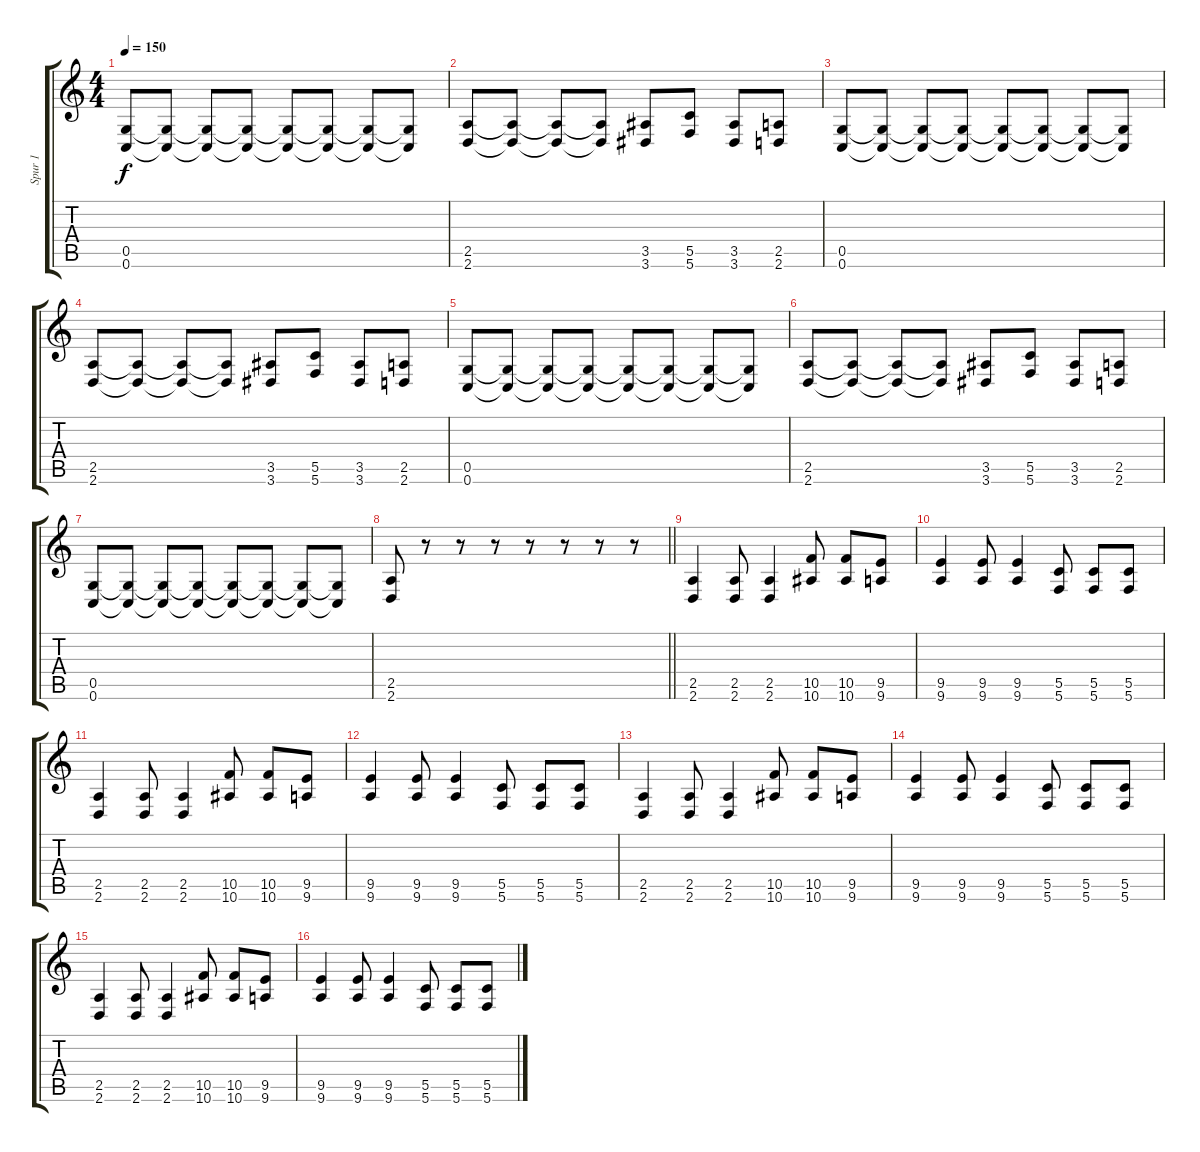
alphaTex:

\track ("Spur 1" "Spur 1") {instrument distortionguitar}
\staff {score tabs}
\tuning (D4 A3 F3 C3 G2 C2) {hide}
\ts (4 4)
\tempo 150
\clef g2
\ks c
(0.5 0.6).8{dy f} (0.5{t} 0.6{t}).8 (0.5{t} 0.6{t}).8 (0.5{t} 0.6{t}).8 (0.5{t} 0.6{t}).8 (0.5{t} 0.6{t}).8 (0.5{t} 0.6{t}).8 (0.5{t} 0.6{t}).8 |
(2.5 2.6).8 (2.5{t} 2.6{t}).8 (2.5{t} 2.6{t}).8 (2.5{t} 2.6{t}).8 (3.5 3.6).8 (5.5 5.6).8 (3.5 3.6).8 (2.5 2.6).8 |
(0.5 0.6).8 (0.5{t} 0.6{t}).8 (0.5{t} 0.6{t}).8 (0.5{t} 0.6{t}).8 (0.5{t} 0.6{t}).8 (0.5{t} 0.6{t}).8 (0.5{t} 0.6{t}).8 (0.5{t} 0.6{t}).8 |
(2.5 2.6).8 (2.5{t} 2.6{t}).8 (2.5{t} 2.6{t}).8 (2.5{t} 2.6{t}).8 (3.5 3.6).8 (5.5 5.6).8 (3.5 3.6).8 (2.5 2.6).8 |
(0.5 0.6).8 (0.5{t} 0.6{t}).8 (0.5{t} 0.6{t}).8 (0.5{t} 0.6{t}).8 (0.5{t} 0.6{t}).8 (0.5{t} 0.6{t}).8 (0.5{t} 0.6{t}).8 (0.5{t} 0.6{t}).8 |
(2.5 2.6).8 (2.5{t} 2.6{t}).8 (2.5{t} 2.6{t}).8 (2.5{t} 2.6{t}).8 (3.5 3.6).8 (5.5 5.6).8 (3.5 3.6).8 (2.5 2.6).8 |
(0.5 0.6).8 (0.5{t} 0.6{t}).8 (0.5{t} 0.6{t}).8 (0.5{t} 0.6{t}).8 (0.5{t} 0.6{t}).8 (0.5{t} 0.6{t}).8 (0.5{t} 0.6{t}).8 (0.5{t} 0.6{t}).8 |
\barLineRight lightlight
(2.5 2.6).8 r.8 r.8 r.8 r.8 r.8 r.8 r.8 |
(2.5 2.6).4 (2.5 2.6).8 (2.5 2.6).4 (10.5 10.6).8 (10.5 10.6).8 (9.5 9.6).8 |
(9.5 9.6).4 (9.5 9.6).8 (9.5 9.6).4 (5.5 5.6).8 (5.5 5.6).8 (5.5 5.6).8 |
(2.5 2.6).4 (2.5 2.6).8 (2.5 2.6).4 (10.5 10.6).8 (10.5 10.6).8 (9.5 9.6).8 |
(9.5 9.6).4 (9.5 9.6).8 (9.5 9.6).4 (5.5 5.6).8 (5.5 5.6).8 (5.5 5.6).8 |
(2.5 2.6).4 (2.5 2.6).8 (2.5 2.6).4 (10.5 10.6).8 (10.5 10.6).8 (9.5 9.6).8 |
(9.5 9.6).4 (9.5 9.6).8 (9.5 9.6).4 (5.5 5.6).8 (5.5 5.6).8 (5.5 5.6).8 |
(2.5 2.6).4 (2.5 2.6).8 (2.5 2.6).4 (10.5 10.6).8 (10.5 10.6).8 (9.5 9.6).8 |
(9.5 9.6).4 (9.5 9.6).8 (9.5 9.6).4 (5.5 5.6).8 (5.5 5.6).8 (5.5 5.6).8
